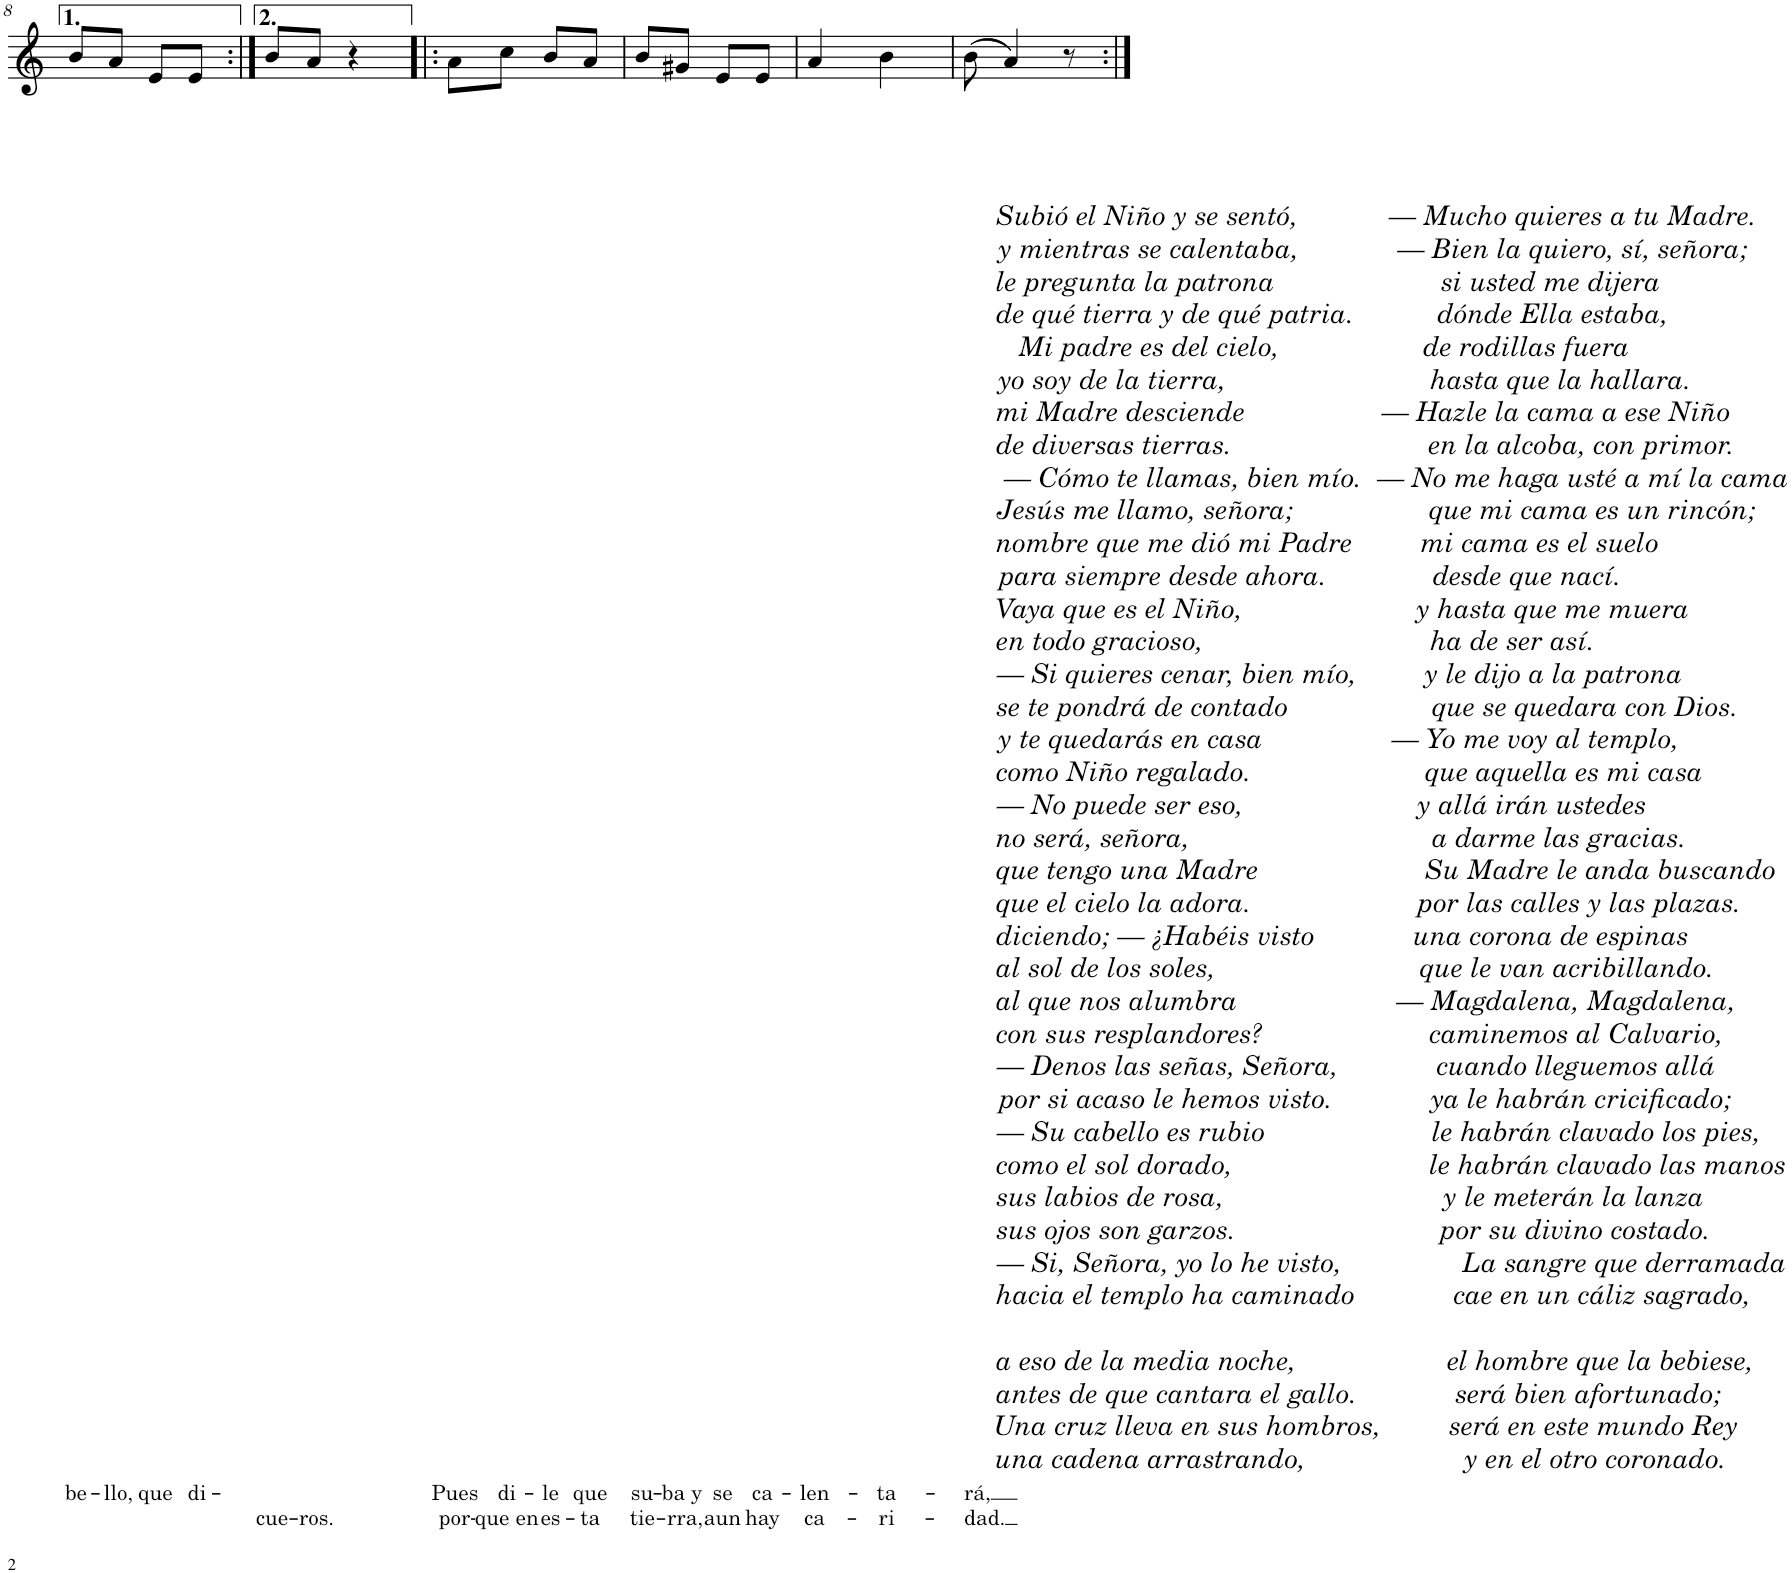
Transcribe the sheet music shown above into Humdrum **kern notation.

**kern	**text	**text
*part1	*part1	*part1
*staff1	*staff1	*staff1
*I"Piano	*	*
*I'Pno.	*	*
!!LO:PB:g=z
*clefG2	*	*
*k[]	*	*
*M2/4	*	*
=8	=8	=8
!	!LO:LY:b	!
8b/L	be-	.
!	!LO:LY:b	!
8a/J	-llo,	.
!	!LO:LY:b	!
8e/L	que	.
!	!LO:LY:b	!
8e/J	di-	.
=9:|!	=9:|!	=9:|!
!	!	!LO:LY:b
8b/L	.	-cue-
!	!	!LO:LY:b
8a/J	.	-ros.
4r	.	.
=10!|:	=10!|:	=10!|:
!	!LO:LY:b	!LO:LY:b
8a\L	Pues	por-
!	!LO:LY:b	!LO:LY:b
8cc\J	di-	-que en
!	!LO:LY:b	!LO:LY:b
8b/L	-le	es-
!	!LO:LY:b	!LO:LY:b
8a/J	que	-ta
=11	=11	=11
!	!LO:LY:b	!LO:LY:b
8b/L	su-	tie-
!	!LO:LY:b	!LO:LY:b
8g#X/J	-ba y	-rra,
!	!LO:LY:b	!LO:LY:b
8e/L	se	aun
!	!LO:LY:b	!LO:LY:b
8e/J	ca-	hay
=12	=12	=12
!	!LO:LY:b	!LO:LY:b
4a/	-len-	ca-
!	!LO:LY:b	!LO:LY:b
4b\	-ta-	-ri-
=13	=13	=13
!	!LO:LY:b	!LO:LY:b
(8b\	-rá,	-dad.
!LO:TX:b:i:t=Subió el Niño y se sentó,            — Mucho quieres a tu Madre.	!	!
!LO:TX:b:t=y mientras se calentaba,             — Bien la quiero, sí, señora;	!	!
!LO:TX:b:t=le pregunta la patrona                      si usted me dijera	!	!
!LO:TX:b:t=de qué tierra y de qué patria.           dónde Ella estaba,	!	!
!LO:TX:b:t=Mi padre es del cielo,                   de rodillas fuera	!	!
!LO:TX:b:t=yo soy de la tierra,                           hasta que la hallara.	!	!
!LO:TX:b:t=mi Madre desciende                  — Hazle la cama a ese Niño	!	!
!LO:TX:b:t=de diversas tierras.                          en la alcoba, con primor.	!	!
!LO:TX:b:t=— Cómo te llamas, bien mío.  — No me haga usté a mí la cama	!	!
!LO:TX:b:t=Jesús me llamo, señora;                  que mi cama es un rincón;	!	!
!LO:TX:b:t=nombre que me dió mi Padre         mi cama es el suelo	!	!
!LO:TX:b:t=para siempre desde ahora.              desde que nací.	!	!
!LO:TX:b:t=Vaya que es el Niño,                       y hasta que me muera	!	!
!LO:TX:b:t=en todo gracioso,                              ha de ser así.	!	!
!LO:TX:b:t=— Si quieres cenar, bien mío,         y le dijo a la patrona	!	!
!LO:TX:b:t=se te pondrá de contado                   que se quedara con Dios.	!	!
!LO:TX:b:t=y te quedarás en casa                 — Yo me voy al templo,	!	!
!LO:TX:b:t=como Niño regalado.                       que aquella es mi casa	!	!
!LO:TX:b:t=— No puede ser eso,                       y allá irán ustedes	!	!
!LO:TX:b:t=no será, señora,                                a darme las gracias.	!	!
!LO:TX:b:t=que tengo una Madre                      Su Madre le anda buscando	!	!
!LO:TX:b:t=que el cielo la adora.                      por las calles y las plazas.	!	!
!LO:TX:b:t=diciendo; — ¿Habéis visto             una corona de espinas	!	!
!LO:TX:b:t=al sol de los soles,                           que le van acribillando.	!	!
!LO:TX:b:t=al que nos alumbra                     — Magdalena, Magdalena,	!	!
!LO:TX:b:t=con sus resplandores?                      caminemos al Calvario,	!	!
!LO:TX:b:t=— Denos las señas, Señora,             cuando lleguemos allá	!	!
!LO:TX:b:t=por si acaso le hemos visto.             ya le habrán cricificado;	!	!
!LO:TX:b:t=— Su cabello es rubio                      le habrán clavado los pies,	!	!
!LO:TX:b:t=como el sol dorado,                          le habrán clavado las manos	!	!
!LO:TX:b:t=sus labios de rosa,                             y le meterán la lanza	!	!
!LO:TX:b:t=sus ojos son garzos.                           por su divino costado.	!	!
!LO:TX:b:t=— Si, Señora, yo lo he visto,                La sangre que derramada	!	!
!LO:TX:b:t=hacia el templo ha caminado             cae en un cáliz sagrado,	!	!
!LO:TX:b:t=a eso de la media noche,                    el hombre que la bebiese,	!	!
!LO:TX:b:t=antes de que cantara el gallo.             será bien afortunado;	!	!
!LO:TX:b:t=Una cruz lleva en sus hombros,         será en este mundo Rey	!	!
!LO:TX:b:t=una cadena arrastrando,                     y en el otro coronado.	!	!
4a/)	.	.
8r	.	.
=:|!	=:|!	=:|!
*-	*-	*-
